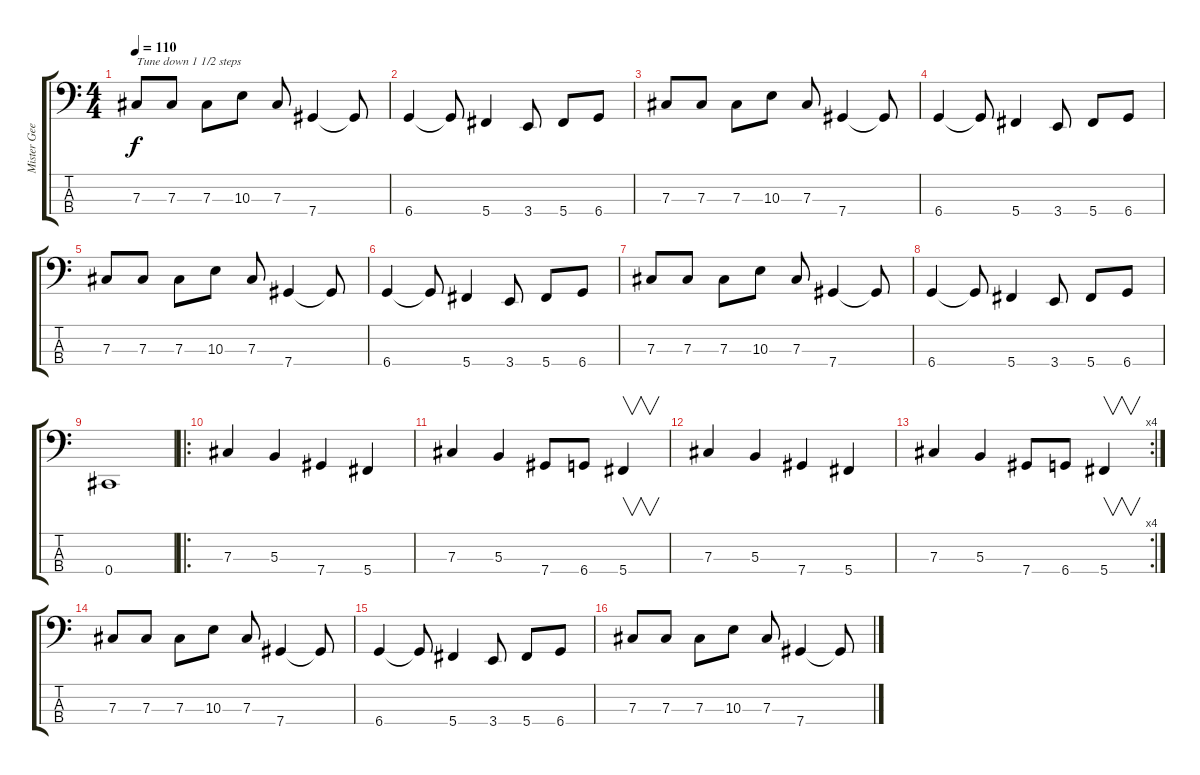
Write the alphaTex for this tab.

\track ("Mister Geezer Butler" "Mister Gee") {instrument electricbassfinger}
\staff {score tabs}
\tuning (E2 B1 Gb1 Db1) {hide}
\ts (4 4)
\tempo 110
\clef f4
\ks c
7.3.8{txt "Tune down 1 1/2 steps" dy f instrument electricbassfinger} 7.3.8 7.3.8 10.3.8 7.3.8 7.4.4 7.4{t}.8 |
6.4.4 6.4{t}.8 5.4.4 3.4.8 5.4.8 6.4.8 |
7.3.8 7.3.8 7.3.8 10.3.8 7.3.8 7.4.4 7.4{t}.8 |
6.4.4 6.4{t}.8 5.4.4 3.4.8 5.4.8 6.4.8 |
7.3.8 7.3.8 7.3.8 10.3.8 7.3.8 7.4.4 7.4{t}.8 |
6.4.4 6.4{t}.8 5.4.4 3.4.8 5.4.8 6.4.8 |
7.3.8 7.3.8 7.3.8 10.3.8 7.3.8 7.4.4 7.4{t}.8 |
6.4.4 6.4{t}.8 5.4.4 3.4.8 5.4.8 6.4.8 |
0.4.1 |
\ro
7.3.4 5.3.4 7.4.4 5.4.4 |
7.3.4 5.3.4 7.4.8 6.4.8 5.4.4{v} |
7.3.4 5.3.4 7.4.4 5.4.4 |
\rc 4
7.3.4 5.3.4 7.4.8 6.4.8 5.4.4{v} |
7.3.8 7.3.8 7.3.8 10.3.8 7.3.8 7.4.4 7.4{t}.8 |
6.4.4 6.4{t}.8 5.4.4 3.4.8 5.4.8 6.4.8 |
7.3.8 7.3.8 7.3.8 10.3.8 7.3.8 7.4.4 7.4{t}.8
